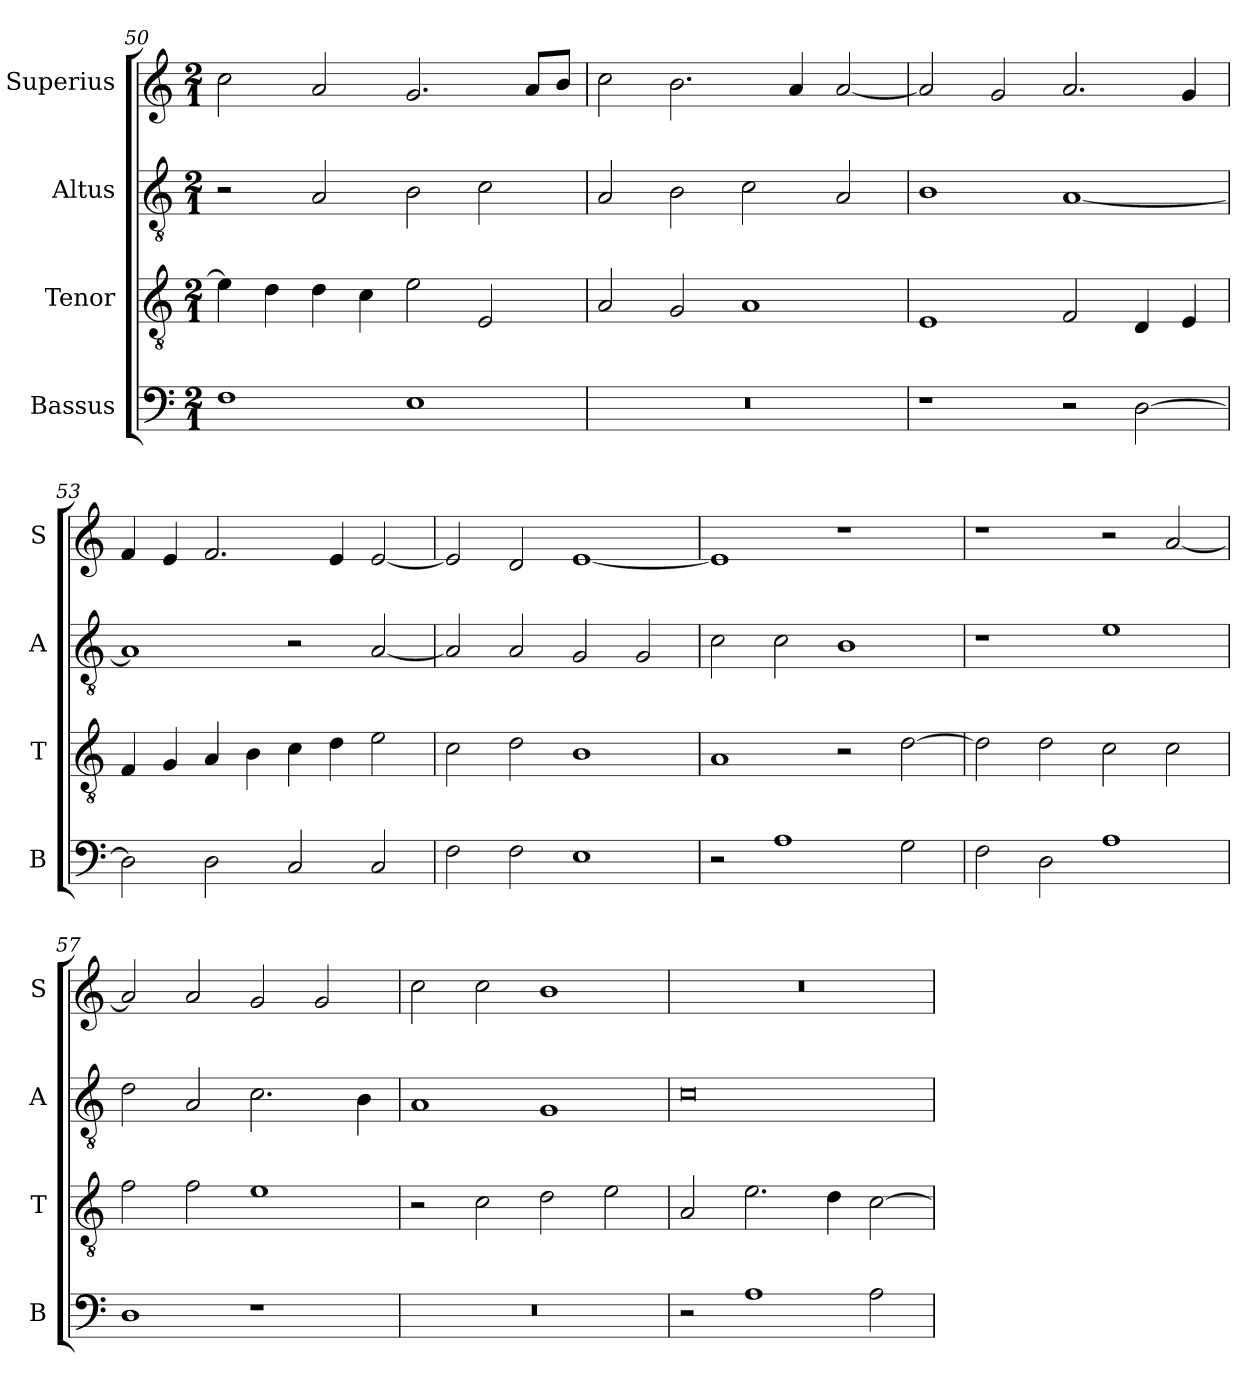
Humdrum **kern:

**kern	**kern	**kern	**kern
*part4	*part3	*part2	*part1
*staff4	*staff3	*staff2	*staff1
*I"Bassus	*I"Tenor	*I"Altus	*I"Superius
*I'B	*I'T	*I'A	*I'S
*clefF4	*clefGv2	*clefGv2	*clefG2
*k[]	*k[]	*k[]	*k[]
*C:	*C:	*C:	*C:
*M2/1	*M2/1	*M2/1	*M2/1
=50	=50	=50	=50
1F	4e]	2r	2cc
.	4d	.	.
.	4d	2A	2a
.	4c	.	.
1E	2e	2B	2.g
.	2E	2c	.
.	.	.	8aL
.	.	.	8bJ
=51	=51	=51	=51
0r	2A	2A	2cc
.	2G	2B	2.b
.	1A	2c	.
.	.	.	4a
.	.	2A	[2a
=52	=52	=52	=52
1r	1E	1B	2a]
.	.	.	2g
2r	2F	[1A	2.a
[2D	4D	.	.
.	4E	.	4g
=53	=53	=53	=53
2D]	4F	1A]	4f
.	4G	.	4e
2D	4A	.	2.f
.	4B	.	.
2C	4c	2r	.
.	4d	.	4e
2C	2e	[2A	[2e
=54	=54	=54	=54
2F	2c	2A]	2e]
2F	2d	2A	2d
1E	1B	2G	[1e
.	.	2G	.
=55	=55	=55	=55
2r	1A	2c	1e]
1A	.	2c	.
.	2r	1B	1r
2G	[2d	.	.
=56	=56	=56	=56
2F	2d]	1r	1r
2D	2d	.	.
1A	2c	1e	2r
.	2c	.	[2a
=57	=57	=57	=57
1D	2f	2d	2a]
.	2f	2A	2a
1r	1e	2.c	2g
.	.	.	2g
.	.	4B	.
=58	=58	=58	=58
0r	2r	1A	2cc
.	2c	.	2cc
.	2d	1G	1b
.	2e	.	.
=59	=59	=59	=59
2r	2A	0c	0r
1A	2.e	.	.
.	4d	.	.
2A	[2c	.	.
=	=	=	=
*-	*-	*-	*-
